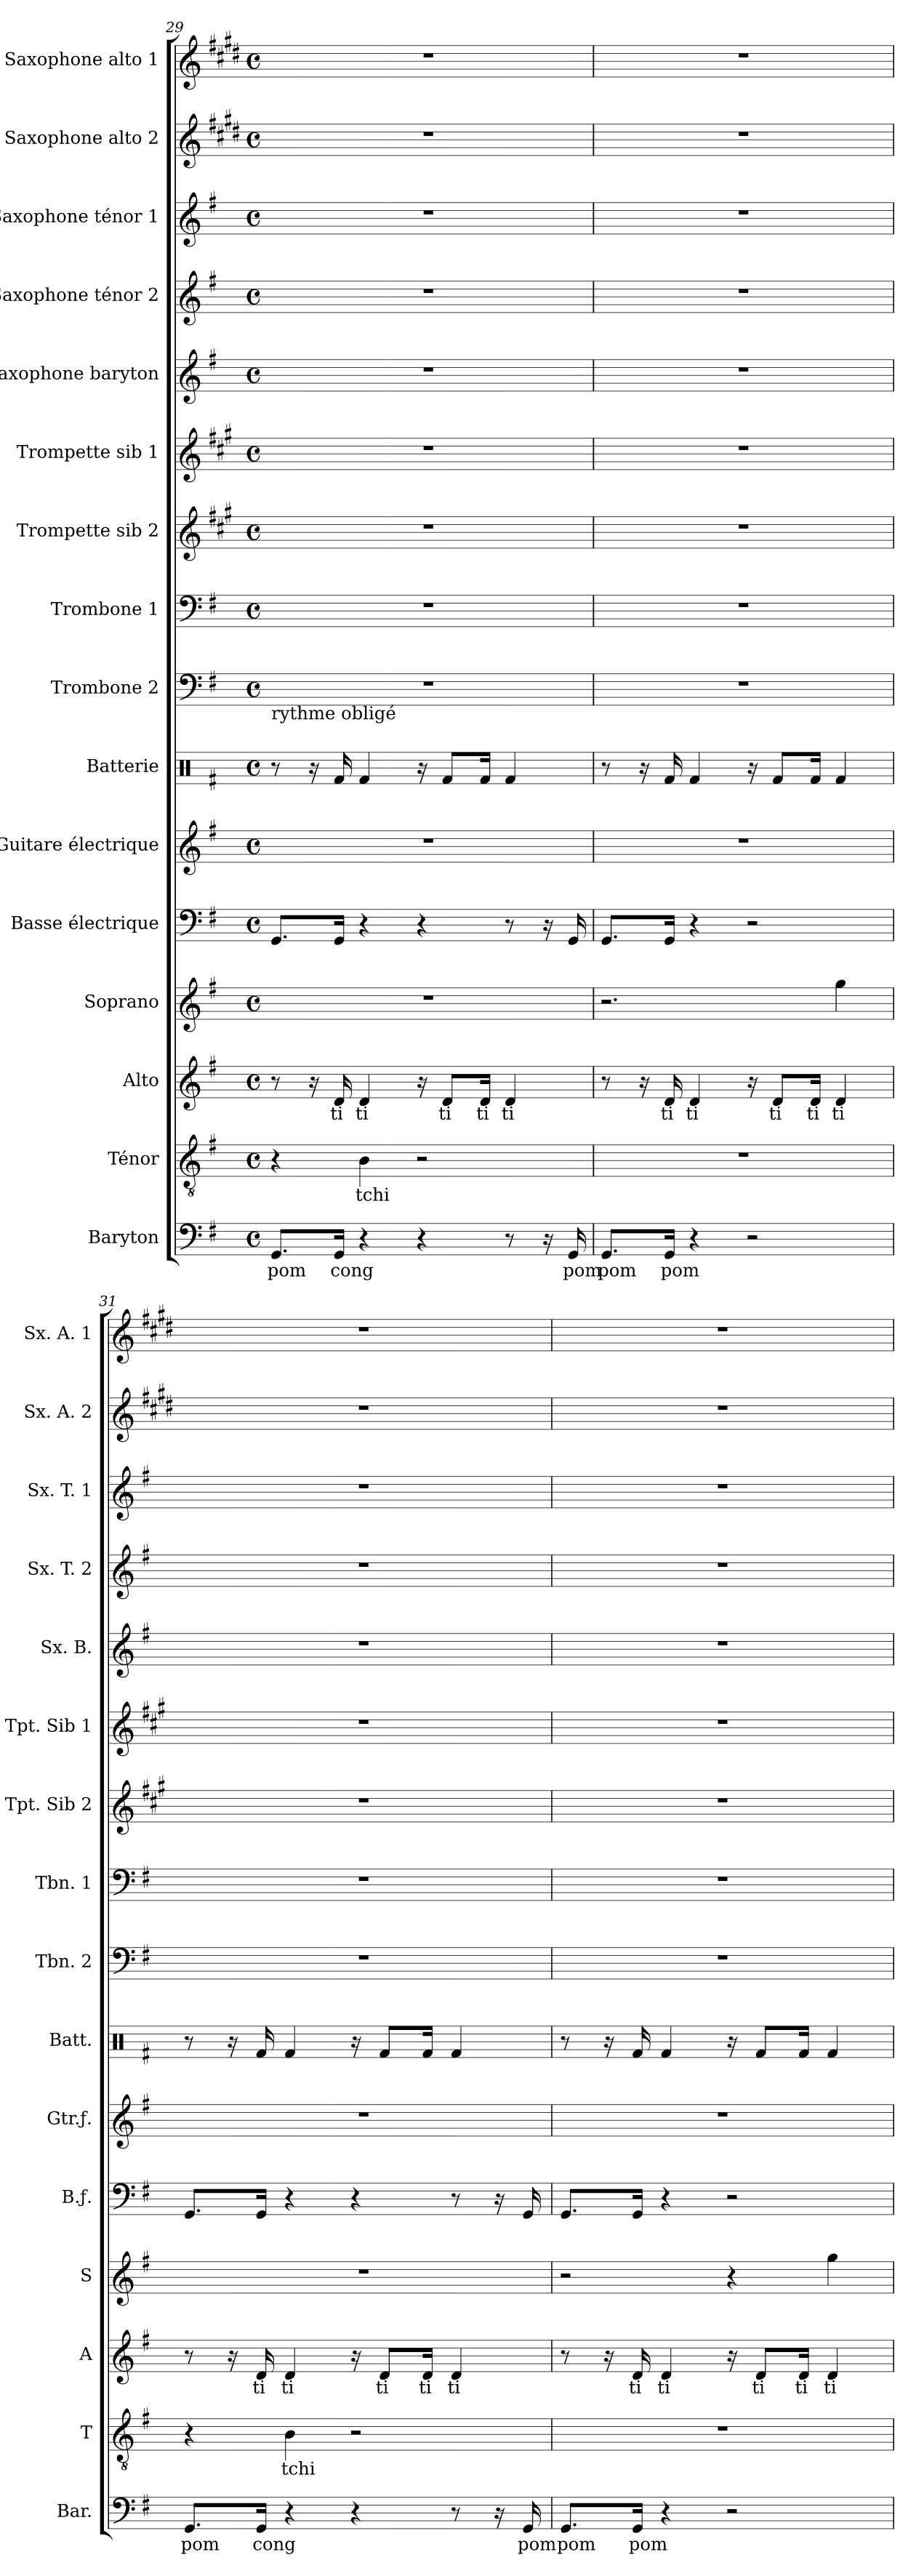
**kern	**text	**kern	**text	**kern	**text	**kern	**kern	**kern	**kern	**kern	**kern	**kern	**kern	**kern	**kern	**kern	**kern	**kern
*part16	*part16	*part15	*part15	*part14	*part14	*part13	*part12	*part11	*part10	*part9	*part8	*part7	*part6	*part5	*part4	*part3	*part2	*part1
*staff16	*staff16	*staff15	*staff15	*staff14	*staff14	*staff13	*staff12	*staff11	*staff10	*staff9	*staff8	*staff7	*staff6	*staff5	*staff4	*staff3	*staff2	*staff1
*I"Baryton	*	*I"Ténor	*	*I"Alto	*	*I"Soprano	*I"Basse électrique	*I"Guitare électrique	*I"Batterie	*I"Trombone 2	*I"Trombone 1	*I"Trompette sib 2	*I"Trompette sib 1	*I"Saxophone baryton	*I"Saxophone ténor 2	*I"Saxophone ténor 1	*I"Saxophone alto 2	*I"Saxophone alto 1
*I'Bar.	*	*I'T	*	*I'A	*	*I'S	*I'B.ƒ.	*I'Gtr.ƒ.	*I'Batt.	*I'Tbn. 2	*I'Tbn. 1	*I'Tpt. Sib 2	*I'Tpt. Sib 1	*I'Sx. B.	*I'Sx. T. 2	*I'Sx. T. 1	*I'Sx. A. 2	*I'Sx. A. 1
!!LO:PB:g=z
*clefF4	*	*clefGv2	*	*clefG2	*	*clefG2	*clefF4	*clefG2	*clefX	*clefF4	*clefF4	*clefG2	*clefG2	*clefG2	*clefG2	*clefG2	*clefG2	*clefG2
*	*	*	*	*	*	*	*ITrd7c12	*ITrd7c12	*	*	*	*ITrd1c2	*ITrd1c2	*ITrd12c21	*ITrd8c14	*ITrd8c14	*ITrd5c9	*ITrd5c9
*k[f#]	*	*k[f#]	*	*k[f#]	*	*k[f#]	*k[f#]	*k[f#]	*k[f#]	*k[f#]	*k[f#]	*k[f#]	*k[f#]	*k[f#]	*k[f#]	*k[f#]	*k[f#]	*k[f#]
*G:	*	*G:	*	*G:	*	*G:	*G:	*G:	*G:	*G:	*G:	*G:	*G:	*G:	*G:	*G:	*G:	*G:
*M4/4	*	*M4/4	*	*M4/4	*	*M4/4	*M4/4	*M4/4	*M4/4	*M4/4	*M4/4	*M4/4	*M4/4	*M4/4	*M4/4	*M4/4	*M4/4	*M4/4
*met(c)	*	*met(c)	*	*met(c)	*	*met(c)	*met(c)	*met(c)	*met(c)	*met(c)	*met(c)	*met(c)	*met(c)	*met(c)	*met(c)	*met(c)	*met(c)	*met(c)
=29	=29	=29	=29	=29	=29	=29	=29	=29	=29	=29	=29	=29	=29	=29	=29	=29	=29	=29
!	!	!	!	!	!	!	!	!	!	!LO:TX:b:t=rythme obligé	!	!	!	!	!	!	!	!
!	!LO:LY:b	!	!	!	!	!	!	!	!	!	!	!	!	!	!	!	!	!
8.GG/L	pom	4r	.	8r	.	1r	8.GGG/L	1r	8r	1r	1r	1r	1r	1r	1r	1r	1r	1r
.	.	.	.	16r	.	.	.	.	16r	.	.	.	.	.	.	.	.	.
!	!LO:LY:b	!	!	!	!LO:LY:b	!	!	!	!	!	!	!	!	!	!	!	!	!
16GG/Jk	cong	.	.	16d/	ti	.	16GGG/Jk	.	16Rf/	.	.	.	.	.	.	.	.	.
!	!	!	!LO:LY:b	!	!LO:LY:b	!	!	!	!	!	!	!	!	!	!	!	!	!
4r	.	4B\	tchi	4d/	ti	.	4r	.	4Rf/	.	.	.	.	.	.	.	.	.
4r	.	2r	.	16r	.	.	4r	.	16r	.	.	.	.	.	.	.	.	.
!	!	!	!	!	!LO:LY:b	!	!	!	!	!	!	!	!	!	!	!	!	!
.	.	.	.	8d/L	ti	.	.	.	8Rf/L	.	.	.	.	.	.	.	.	.
!	!	!	!	!	!LO:LY:b	!	!	!	!	!	!	!	!	!	!	!	!	!
.	.	.	.	16d/Jk	ti	.	.	.	16Rf/Jk	.	.	.	.	.	.	.	.	.
!	!	!	!	!	!LO:LY:b	!	!	!	!	!	!	!	!	!	!	!	!	!
8r	.	.	.	4d/	ti	.	8r	.	4Rf/	.	.	.	.	.	.	.	.	.
16r	.	.	.	.	.	.	16r	.	.	.	.	.	.	.	.	.	.	.
!	!LO:LY:b	!	!	!	!	!	!	!	!	!	!	!	!	!	!	!	!	!
16GG/	pom	.	.	.	.	.	16GGG/	.	.	.	.	.	.	.	.	.	.	.
=30	=30	=30	=30	=30	=30	=30	=30	=30	=30	=30	=30	=30	=30	=30	=30	=30	=30	=30
!	!LO:LY:b	!	!	!	!	!	!	!	!	!	!	!	!	!	!	!	!	!
8.GG/L	pom	1r	.	8r	.	2.r	8.GGG/L	1r	8r	1r	1r	1r	1r	1r	1r	1r	1r	1r
.	.	.	.	16r	.	.	.	.	16r	.	.	.	.	.	.	.	.	.
!	!LO:LY:b	!	!	!	!LO:LY:b	!	!	!	!	!	!	!	!	!	!	!	!	!
16GG/Jk	pom	.	.	16d/	ti	.	16GGG/Jk	.	16Rf/	.	.	.	.	.	.	.	.	.
!	!	!	!	!	!LO:LY:b	!	!	!	!	!	!	!	!	!	!	!	!	!
4r	.	.	.	4d/	ti	.	4r	.	4Rf/	.	.	.	.	.	.	.	.	.
2r	.	.	.	16r	.	.	2r	.	16r	.	.	.	.	.	.	.	.	.
!	!	!	!	!	!LO:LY:b	!	!	!	!	!	!	!	!	!	!	!	!	!
.	.	.	.	8d/L	ti	.	.	.	8Rf/L	.	.	.	.	.	.	.	.	.
!	!	!	!	!	!LO:LY:b	!	!	!	!	!	!	!	!	!	!	!	!	!
.	.	.	.	16d/Jk	ti	.	.	.	16Rf/Jk	.	.	.	.	.	.	.	.	.
!	!	!	!	!	!LO:LY:b	!	!	!	!	!	!	!	!	!	!	!	!	!
.	.	.	.	4d/	ti	4gg\	.	.	4Rf/	.	.	.	.	.	.	.	.	.
=31	=31	=31	=31	=31	=31	=31	=31	=31	=31	=31	=31	=31	=31	=31	=31	=31	=31	=31
!	!LO:LY:b	!	!	!	!	!	!	!	!	!	!	!	!	!	!	!	!	!
8.GG/L	pom	4r	.	8r	.	1r	8.GGG/L	1r	8r	1r	1r	1r	1r	1r	1r	1r	1r	1r
.	.	.	.	16r	.	.	.	.	16r	.	.	.	.	.	.	.	.	.
!	!LO:LY:b	!	!	!	!LO:LY:b	!	!	!	!	!	!	!	!	!	!	!	!	!
16GG/Jk	cong	.	.	16d/	ti	.	16GGG/Jk	.	16Rf/	.	.	.	.	.	.	.	.	.
!	!	!	!LO:LY:b	!	!LO:LY:b	!	!	!	!	!	!	!	!	!	!	!	!	!
4r	.	4B\	tchi	4d/	ti	.	4r	.	4Rf/	.	.	.	.	.	.	.	.	.
4r	.	2r	.	16r	.	.	4r	.	16r	.	.	.	.	.	.	.	.	.
!	!	!	!	!	!LO:LY:b	!	!	!	!	!	!	!	!	!	!	!	!	!
.	.	.	.	8d/L	ti	.	.	.	8Rf/L	.	.	.	.	.	.	.	.	.
!	!	!	!	!	!LO:LY:b	!	!	!	!	!	!	!	!	!	!	!	!	!
.	.	.	.	16d/Jk	ti	.	.	.	16Rf/Jk	.	.	.	.	.	.	.	.	.
!	!	!	!	!	!LO:LY:b	!	!	!	!	!	!	!	!	!	!	!	!	!
8r	.	.	.	4d/	ti	.	8r	.	4Rf/	.	.	.	.	.	.	.	.	.
16r	.	.	.	.	.	.	16r	.	.	.	.	.	.	.	.	.	.	.
!	!LO:LY:b	!	!	!	!	!	!	!	!	!	!	!	!	!	!	!	!	!
16GG/	pom	.	.	.	.	.	16GGG/	.	.	.	.	.	.	.	.	.	.	.
=32	=32	=32	=32	=32	=32	=32	=32	=32	=32	=32	=32	=32	=32	=32	=32	=32	=32	=32
!	!LO:LY:b	!	!	!	!	!	!	!	!	!	!	!	!	!	!	!	!	!
8.GG/L	pom	1r	.	8r	.	2r	8.GGG/L	1r	8r	1r	1r	1r	1r	1r	1r	1r	1r	1r
.	.	.	.	16r	.	.	.	.	16r	.	.	.	.	.	.	.	.	.
!	!LO:LY:b	!	!	!	!LO:LY:b	!	!	!	!	!	!	!	!	!	!	!	!	!
16GG/Jk	pom	.	.	16d/	ti	.	16GGG/Jk	.	16Rf/	.	.	.	.	.	.	.	.	.
!	!	!	!	!	!LO:LY:b	!	!	!	!	!	!	!	!	!	!	!	!	!
4r	.	.	.	4d/	ti	.	4r	.	4Rf/	.	.	.	.	.	.	.	.	.
2r	.	.	.	16r	.	4r	2r	.	16r	.	.	.	.	.	.	.	.	.
!	!	!	!	!	!LO:LY:b	!	!	!	!	!	!	!	!	!	!	!	!	!
.	.	.	.	8d/L	ti	.	.	.	8Rf/L	.	.	.	.	.	.	.	.	.
!	!	!	!	!	!LO:LY:b	!	!	!	!	!	!	!	!	!	!	!	!	!
.	.	.	.	16d/Jk	ti	.	.	.	16Rf/Jk	.	.	.	.	.	.	.	.	.
!	!	!	!	!	!LO:LY:b	!	!	!	!	!	!	!	!	!	!	!	!	!
.	.	.	.	4d/	ti	4gg\	.	.	4Rf/	.	.	.	.	.	.	.	.	.
=	=	=	=	=	=	=	=	=	=	=	=	=	=	=	=	=	=	=
*-	*-	*-	*-	*-	*-	*-	*-	*-	*-	*-	*-	*-	*-	*-	*-	*-	*-	*-
